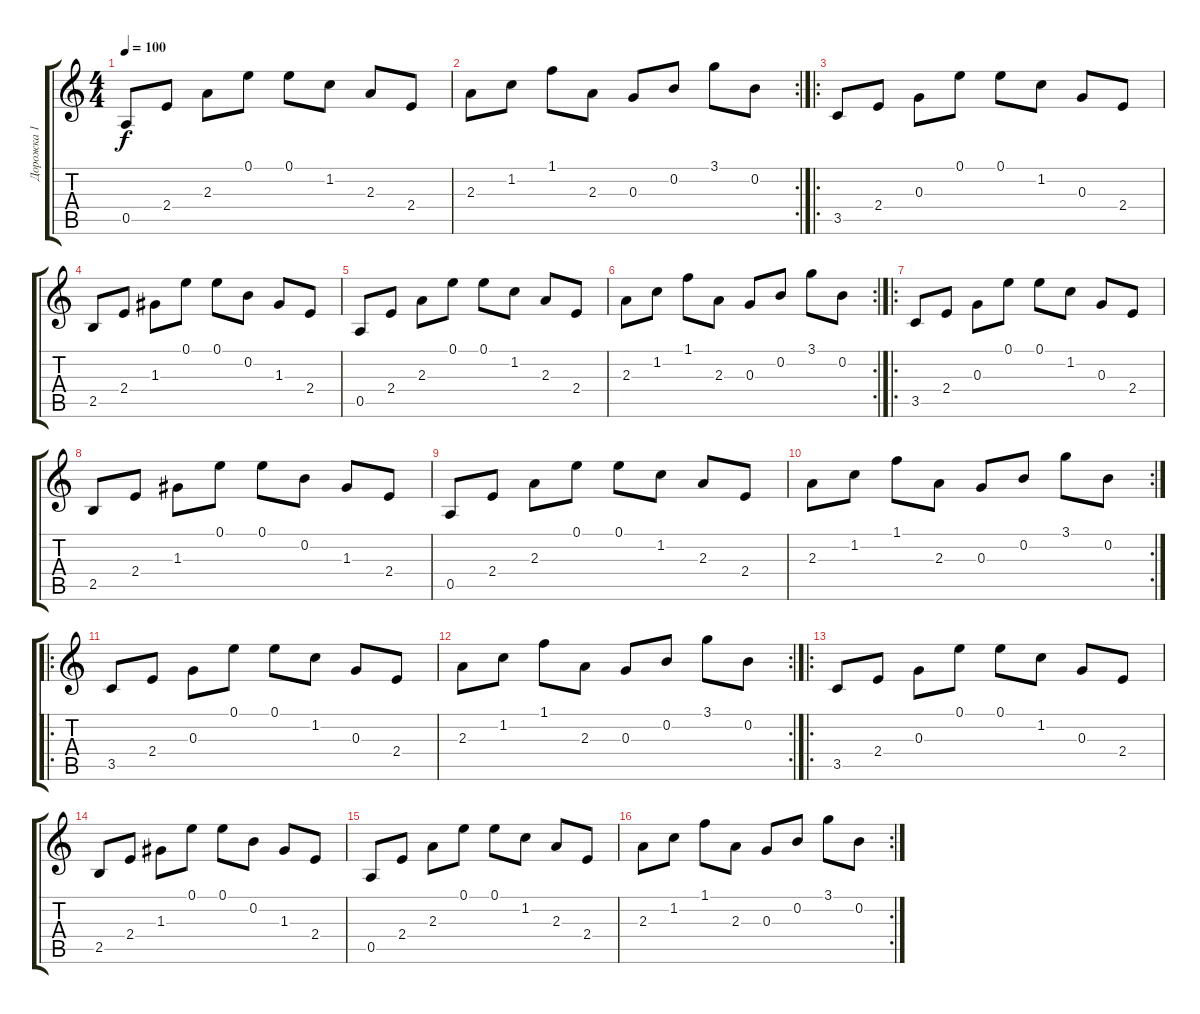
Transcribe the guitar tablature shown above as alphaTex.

\track ("Дорожка 1" "Дорожка 1") {instrument acousticguitarsteel}
\staff {score tabs}
\tuning (E4 B3 G3 D3 A2 E2) {hide}
\ts (4 4)
\tempo 100
\clef g2
\ks c
0.5.8{dy f} 2.4.8 2.3.8 0.1.8 0.1.8 1.2.8 2.3.8 2.4.8 |
\rc 2
2.3.8 1.2.8 1.1.8 2.3.8 0.3.8 0.2.8 3.1.8 0.2.8 |
\ro
3.5.8 2.4.8 0.3.8 0.1.8 0.1.8 1.2.8 0.3.8 2.4.8 |
2.5.8 2.4.8 1.3.8 0.1.8 0.1.8 0.2.8 1.3.8 2.4.8 |
0.5.8 2.4.8 2.3.8 0.1.8 0.1.8 1.2.8 2.3.8 2.4.8 |
\rc 2
2.3.8 1.2.8 1.1.8 2.3.8 0.3.8 0.2.8 3.1.8 0.2.8 |
\ro
3.5.8 2.4.8 0.3.8 0.1.8 0.1.8 1.2.8 0.3.8 2.4.8 |
2.5.8 2.4.8 1.3.8 0.1.8 0.1.8 0.2.8 1.3.8 2.4.8 |
0.5.8 2.4.8 2.3.8 0.1.8 0.1.8 1.2.8 2.3.8 2.4.8 |
\rc 2
2.3.8 1.2.8 1.1.8 2.3.8 0.3.8 0.2.8 3.1.8 0.2.8 |
\ro
3.5.8 2.4.8 0.3.8 0.1.8 0.1.8 1.2.8 0.3.8 2.4.8 |
\rc 2
2.3.8 1.2.8 1.1.8 2.3.8 0.3.8 0.2.8 3.1.8 0.2.8 |
\ro
3.5.8 2.4.8 0.3.8 0.1.8 0.1.8 1.2.8 0.3.8 2.4.8 |
2.5.8 2.4.8 1.3.8 0.1.8 0.1.8 0.2.8 1.3.8 2.4.8 |
0.5.8 2.4.8 2.3.8 0.1.8 0.1.8 1.2.8 2.3.8 2.4.8 |
\rc 2
2.3.8 1.2.8 1.1.8 2.3.8 0.3.8 0.2.8 3.1.8 0.2.8
